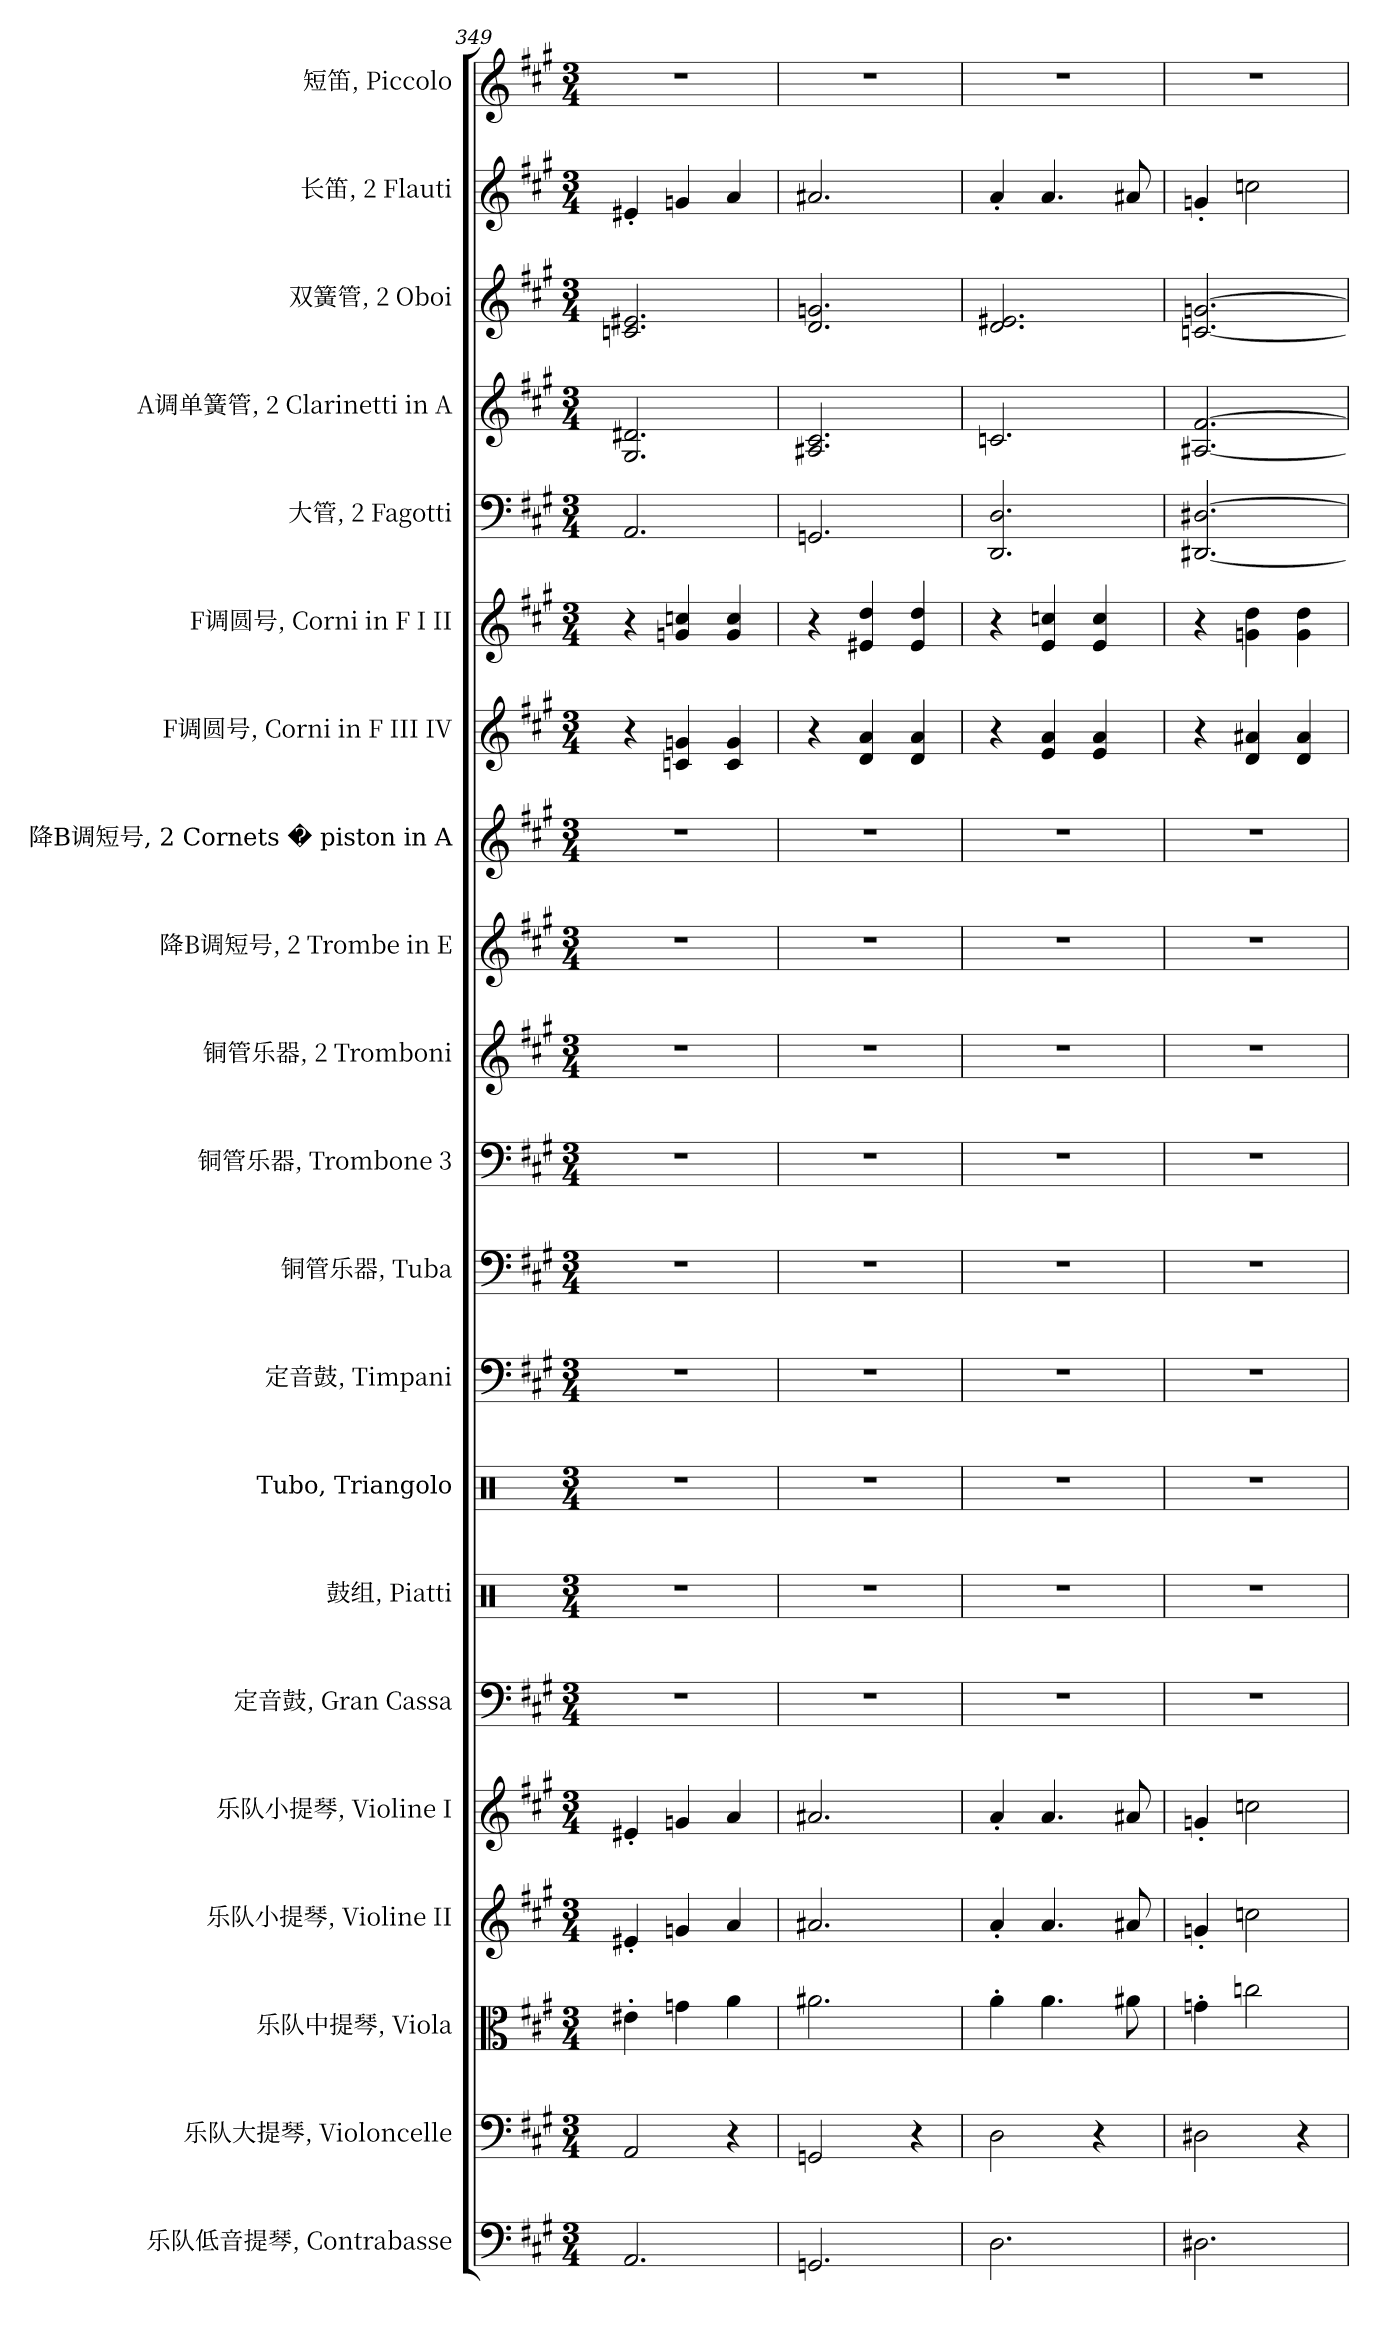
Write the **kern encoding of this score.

**kern	**kern	**kern	**kern	**kern	**kern	**kern	**kern	**kern	**kern	**kern	**kern	**kern	**kern	**kern	**kern	**kern	**kern	**kern	**kern	**kern
*part21	*part20	*part19	*part18	*part17	*part16	*part15	*part14	*part13	*part12	*part11	*part10	*part9	*part8	*part7	*part6	*part5	*part4	*part3	*part2	*part1
*staff21	*staff20	*staff19	*staff18	*staff17	*staff16	*staff15	*staff14	*staff13	*staff12	*staff11	*staff10	*staff9	*staff8	*staff7	*staff6	*staff5	*staff4	*staff3	*staff2	*staff1
*I"乐队低音提琴, Contrabasse	*I"乐队大提琴, Violoncelle	*I"乐队中提琴, Viola	*I"乐队小提琴, Violine II	*I"乐队小提琴, Violine I	*I"定音鼓, Gran Cassa	*I"鼓组, Piatti	*I"Tubo, Triangolo	*I"定音鼓, Timpani	*I"铜管乐器, Tuba	*I"铜管乐器, Trombone 3	*I"铜管乐器, 2 Tromboni	*I"降B调短号, 2 Trombe in E	*I"降B调短号, 2 Cornets � piston in A	*I"F调圆号, Corni in F III IV	*I"F调圆号, Corni in F I II	*I"大管, 2 Fagotti	*I"A调单簧管, 2 Clarinetti in A	*I"双簧管, 2 Oboi	*I"长笛, 2 Flauti	*I"短笛, Piccolo
*I'Cbs.	*	*	*	*	*	*	*I'Tu.	*I'Timp.	*	*	*	*	*I'B♭ Cnt.	*	*	*	*I'A Cl.	*I'Ob.	*I'Fl.	*I'Picc.
*clefF4	*clefF4	*clefC3	*clefG2	*clefG2	*clefF4	*clefX	*clefX	*clefF4	*clefF4	*clefF4	*clefG2	*clefG2	*clefG2	*clefG2	*clefG2	*clefF4	*clefG2	*clefG2	*clefG2	*clefG2
*ITrd7c12	*	*	*	*	*	*	*	*	*	*	*	*ITrd1c2	*ITrd1c2	*ITrd4c7	*ITrd4c7	*	*ITrd2c3	*	*	*ITrd-7c-12
*k[f#c#g#]	*k[f#c#g#]	*k[f#c#g#]	*k[f#c#g#]	*k[f#c#g#]	*k[f#c#g#]	*k[]	*k[]	*k[f#c#g#]	*k[f#c#g#]	*k[f#c#g#]	*k[f#c#g#]	*k[f#]	*k[f#]	*k[f#c#]	*k[f#c#]	*k[f#c#g#]	*k[f#c#g#d#a#e#]	*k[f#c#g#]	*k[f#c#g#]	*k[f#c#g#]
*M3/4	*M3/4	*M3/4	*M3/4	*M3/4	*M3/4	*M3/4	*M3/4	*M3/4	*M3/4	*M3/4	*M3/4	*M3/4	*M3/4	*M3/4	*M3/4	*M3/4	*M3/4	*M3/4	*M3/4	*M3/4
*MM200	*MM200	*MM200	*MM200	*MM200	*MM200	*MM200	*MM200	*MM200	*MM200	*MM200	*MM200	*MM200	*MM200	*MM200	*MM200	*MM200	*MM200	*MM200	*MM200	*MM200
=349	=349	=349	=349	=349	=349	=349	=349	=349	=349	=349	=349	=349	=349	=349	=349	=349	=349	=349	=349	=349
2.AAA/	2AA/	4e#X'\	4e#X'/	4e#X'/	2.r	2.r	2.r	2.r	2.r	2.r	2.r	2.r	2.r	4r	4r	2.AA/	2.E#/ 2.B#X/	2.cn/ 2.e#X/	4e#X'/	2.r
.	.	4gn\	4gn/	4gn/	.	.	.	.	.	.	.	.	.	4Fn/ 4cn/	4cn/ 4fn/	.	.	.	4gn/	.
.	4r	4a\	4a/	4a/	.	.	.	.	.	.	.	.	.	4F/ 4c/	4c/ 4f/	.	.	.	4a/	.
=350	=350	=350	=350	=350	=350	=350	=350	=350	=350	=350	=350	=350	=350	=350	=350	=350	=350	=350	=350	=350
*	*	*	*	*	*	*	*	*	*	*	*	*	*	*	*	*	*	*	*	*MM200
2.GGGn/	2GGn/	2.a#X\	2.a#X/	2.a#X/	2.r	2.r	2.r	2.r	2.r	2.r	2.r	2.r	2.r	4r	4r	2.GGn/	2.F##X/ 2.A#/	2.d/ 2.gn/	2.a#X/	2.r
.	.	.	.	.	.	.	.	.	.	.	.	.	.	4G/ 4d/	4A#X/ 4g/	.	.	.	.	.
.	4r	.	.	.	.	.	.	.	.	.	.	.	.	4G/ 4d/	4A#/ 4g/	.	.	.	.	.
=351	=351	=351	=351	=351	=351	=351	=351	=351	=351	=351	=351	=351	=351	=351	=351	=351	=351	=351	=351	=351
*	*	*	*	*	*	*	*	*	*	*	*	*	*	*	*	*	*	*	*	*MM200
2.DD\	2D\	4a'\	4a'/	4a'/	2.r	2.r	2.r	2.r	2.r	2.r	2.r	2.r	2.r	4r	4r	2.DD/ 2.D/	2.An/	2.d/ 2.e#X/	4a'/	2.r
.	.	4.a\	4.a/	4.a/	.	.	.	.	.	.	.	.	.	4A/ 4d/	4A/ 4fn/	.	.	.	4.a/	.
.	4r	.	.	.	.	.	.	.	.	.	.	.	.	4A/ 4d/	4A/ 4f/	.	.	.	.	.
.	.	8a#X\	8a#X/	8a#X/	.	.	.	.	.	.	.	.	.	.	.	.	.	.	8a#X/	.
=352	=352	=352	=352	=352	=352	=352	=352	=352	=352	=352	=352	=352	=352	=352	=352	=352	=352	=352	=352	=352
*	*	*	*	*	*	*	*	*	*	*	*	*	*	*	*	*	*	*	*	*MM200
2.DD#X\	2D#X\	4gn'\	4gn'/	4gn'/	2.r	2.r	2.r	2.r	2.r	2.r	2.r	2.r	2.r	4r	4r	[2.DD#X/ [2.D#X/	[2.F##X/ [2.d#/	[2.cn/ [2.gn/	4gn'/	2.r
.	.	2ccn\	2ccn\	2ccn\	.	.	.	.	.	.	.	.	.	4G/ 4d#X/	4cn\ 4g\	.	.	.	2ccn\	.
.	4r	.	.	.	.	.	.	.	.	.	.	.	.	4G/ 4d#/	4c\ 4g\	.	.	.	.	.
=	=	=	=	=	=	=	=	=	=	=	=	=	=	=	=	=	=	=	=	=
*-	*-	*-	*-	*-	*-	*-	*-	*-	*-	*-	*-	*-	*-	*-	*-	*-	*-	*-	*-	*-
